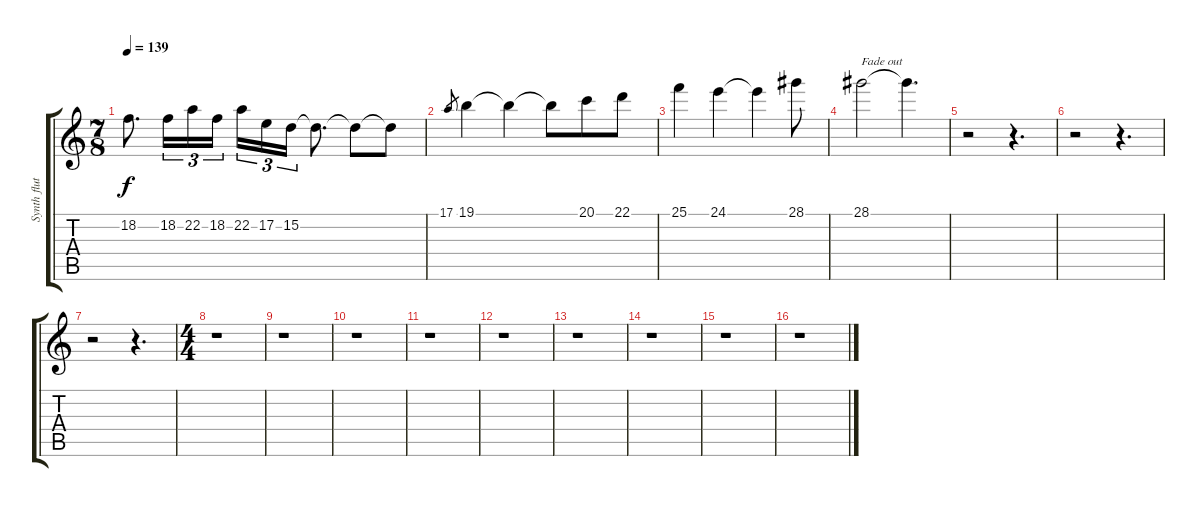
\track ("Synth flute" "Synth flut") {instrument panflute}
\staff {score tabs}
\tuning (E4 B3 G3 D3 A2 E2) {hide}
\ts (7 8)
\tempo 139
\clef g2
\ks c
18.2.8{d dy f} 18.2.16{tu (3 2)} 22.2.16{tu (3 2)} 18.2.16{tu (3 2) beam splitsecondary} 22.2.16{tu (3 2)} 17.2.16{tu (3 2)} 15.2.16{tu (3 2)} 15.2{t}.8{d} 15.2{t}.8 15.2{t}.8 |
17.1.8{gr} 19.1.4 19.1{t}.4 19.1{t}.8 20.1.8 22.1.8 |
25.1.4 24.1.4 24.1{t}.4 28.1.8 |
28.1.2{txt "Fade out"} 28.1{t}.4{d} |
r.2 r.4{d} |
r.2 r.4{d} |
r.2 r.4{d} |
\ts (4 4)
r.1 |
r.1 |
r.1 |
r.1 |
r.1 |
r.1 |
r.1 |
r.1 |
r.1
